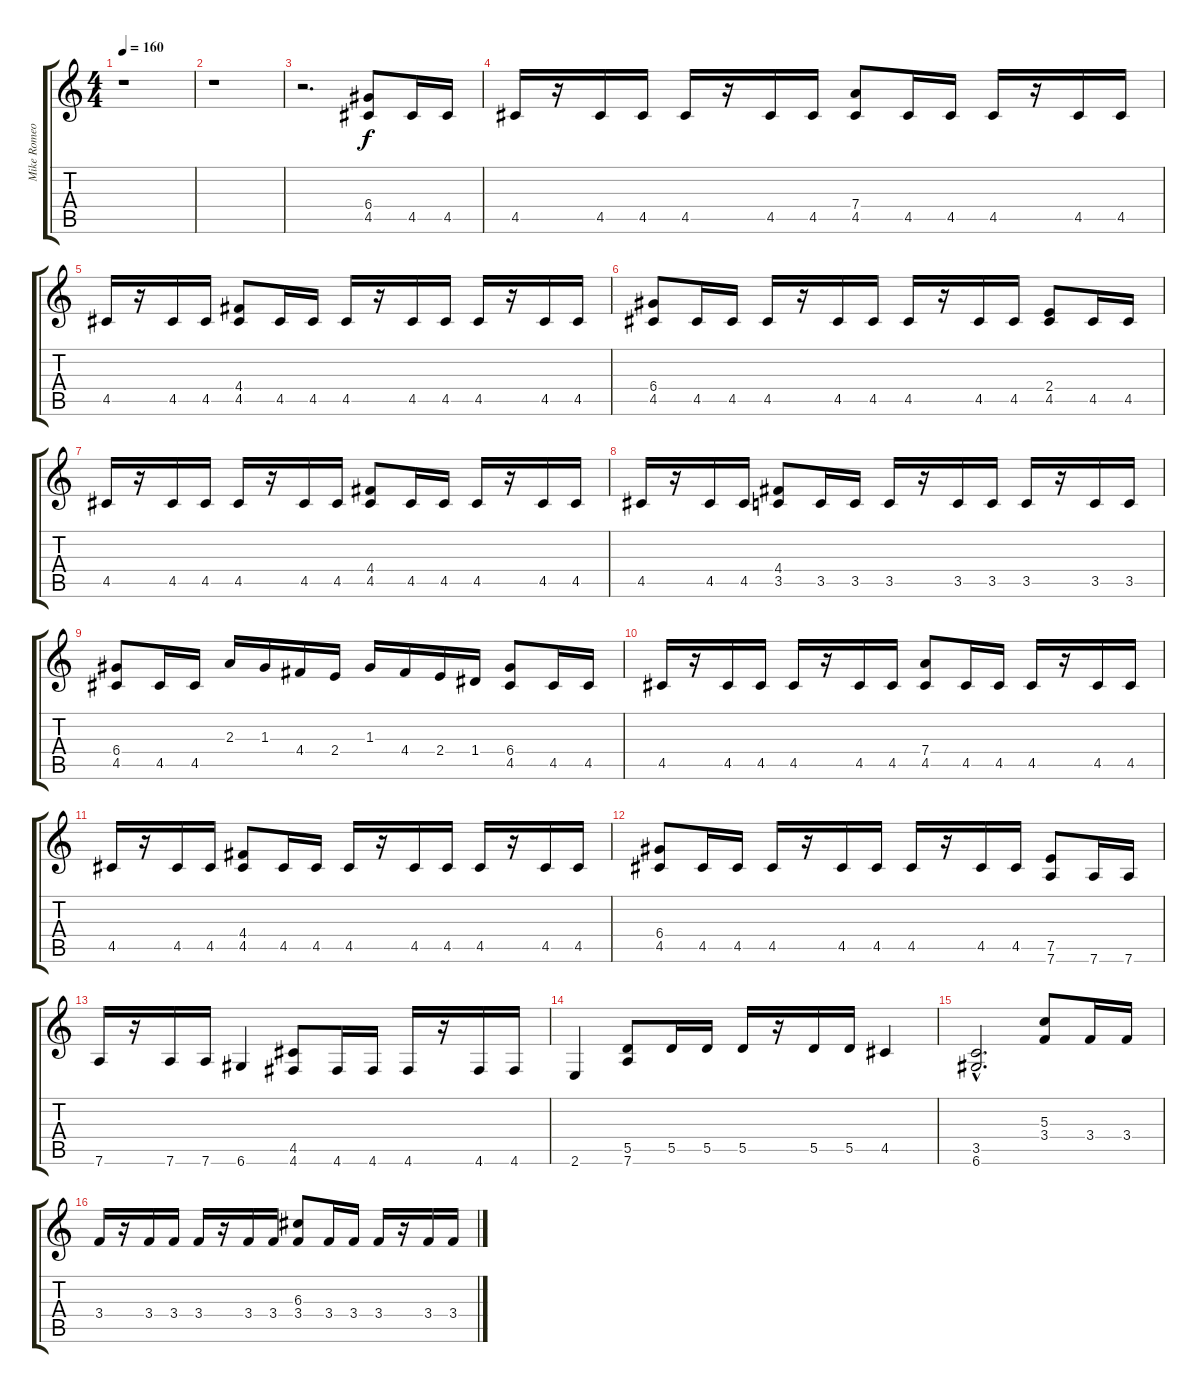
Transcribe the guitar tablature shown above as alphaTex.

\track ("Mike Romeo (Guitar)" "Mike Romeo") {instrument distortionguitar}
\staff {score tabs}
\tuning (E4 B3 G3 D3 A2 D2) {hide}
\ts (4 4)
\tempo 160
\clef g2
\ks c
r.1{dy f} |
r.1 |
r.2{d} (6.4 4.5).8{volume 14 balance 8} 4.5.16 4.5.16 |
4.5.16 r.16 4.5.16 4.5.16 4.5.16 r.16 4.5.16 4.5.16 (7.4 4.5).8 4.5.16 4.5.16 4.5.16 r.16 4.5.16 4.5.16 |
4.5.16 r.16 4.5.16 4.5.16 (4.4 4.5).8 4.5.16 4.5.16 4.5.16 r.16 4.5.16 4.5.16 4.5.16 r.16 4.5.16 4.5.16 |
(6.4 4.5).8 4.5.16 4.5.16 4.5.16 r.16 4.5.16 4.5.16 4.5.16 r.16 4.5.16 4.5.16 (2.4 4.5).8 4.5.16 4.5.16 |
4.5.16 r.16 4.5.16 4.5.16 4.5.16 r.16 4.5.16 4.5.16 (4.4 4.5).8 4.5.16 4.5.16 4.5.16 r.16 4.5.16 4.5.16 |
4.5.16 r.16 4.5.16 4.5.16 (4.4 3.5).8 3.5.16 3.5.16 3.5.16 r.16 3.5.16 3.5.16 3.5.16 r.16 3.5.16 3.5.16 |
(6.4 4.5).8 4.5.16 4.5.16 2.3.16 1.3.16 4.4.16 2.4.16 1.3.16 4.4.16 2.4.16 1.4.16 (6.4 4.5).8 4.5.16 4.5.16 |
4.5.16 r.16 4.5.16 4.5.16 4.5.16 r.16 4.5.16 4.5.16 (7.4 4.5).8 4.5.16 4.5.16 4.5.16 r.16 4.5.16 4.5.16 |
4.5.16 r.16 4.5.16 4.5.16 (4.4 4.5).8 4.5.16 4.5.16 4.5.16 r.16 4.5.16 4.5.16 4.5.16 r.16 4.5.16 4.5.16 |
(6.4 4.5).8 4.5.16 4.5.16 4.5.16 r.16 4.5.16 4.5.16 4.5.16 r.16 4.5.16 4.5.16 (7.5 7.6).8 7.6.16 7.6.16 |
7.6.16 r.16 7.6.16 7.6.16 6.6.4 (4.5 4.6).8 4.6.16 4.6.16 4.6.16 r.16 4.6.16 4.6.16 |
2.6.4 (5.5 7.6).8 5.5.16 5.5.16 5.5.16 r.16 5.5.16 5.5.16 4.5.4 |
(3.5{hac} 6.6{hac}).2{d} (5.3 3.4).8 3.4.16 3.4.16 |
3.4.16 r.16 3.4.16 3.4.16 3.4.16 r.16 3.4.16 3.4.16 (6.3 3.4).8 3.4.16 3.4.16 3.4.16 r.16 3.4.16 3.4.16
